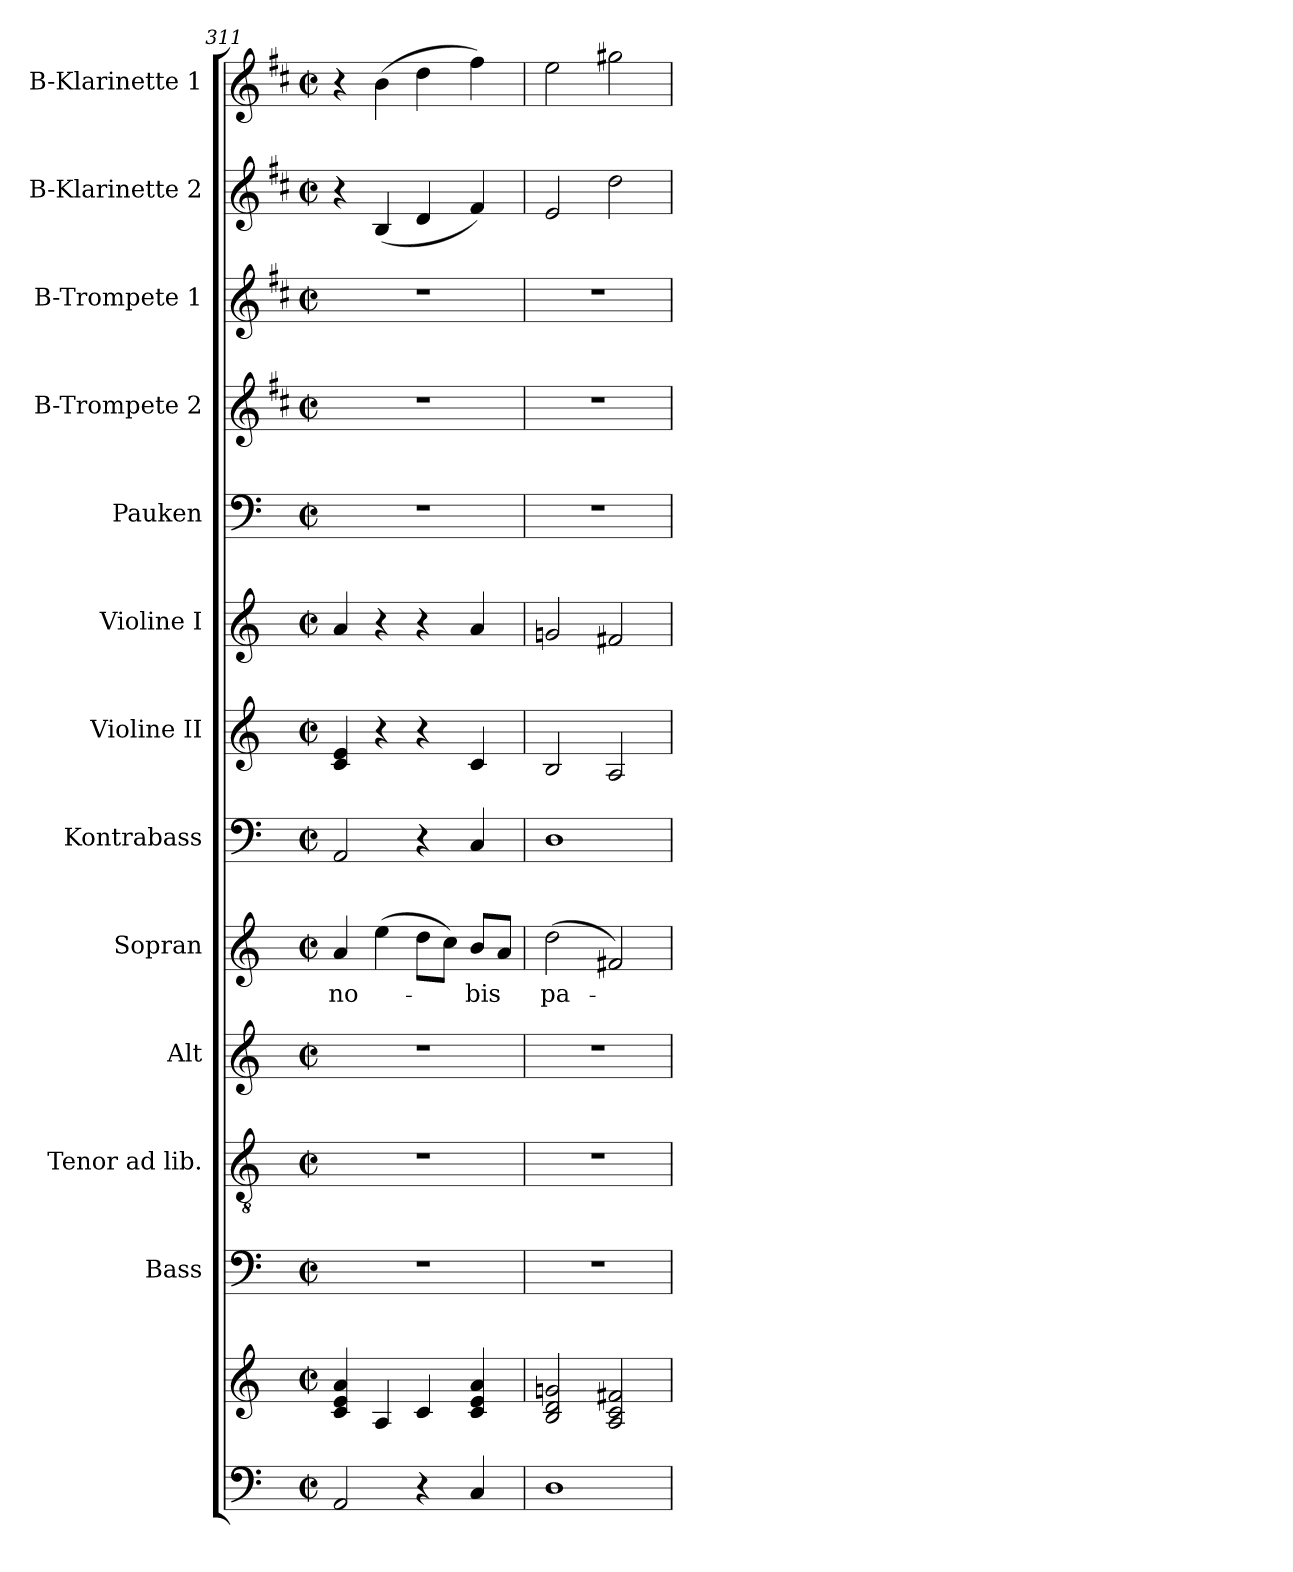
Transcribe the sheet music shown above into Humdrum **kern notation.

**kern	**kern	**kern	**kern	**kern	**kern	**text	**kern	**kern	**kern	**kern	**kern	**kern	**kern	**kern
*part13	*part13	*part12	*part11	*part10	*part9	*part9	*part8	*part7	*part6	*part5	*part4	*part3	*part2	*part1
*staff14	*staff13	*staff12	*staff11	*staff10	*staff9	*staff9	*staff8	*staff7	*staff6	*staff5	*staff4	*staff3	*staff2	*staff1
*	*	*I"Bass	*I"Tenor ad lib.	*I"Alt	*I"Sopran	*	*I"Kontrabass	*I"Violine II	*I"Violine I	*I"Pauken	*I"B-Trompete 2	*I"B-Trompete 1	*I"B-Klarinette 2	*I"B-Klarinette 1
*	*	*I'B.	*I'T.	*I'A.	*I'S.	*	*I'Kb.	*I'Vl. II	*I'Vl. I	*I'Pk.	*I'Trp. 2	*I'Trp. 1	*I'B Kl. 2	*I'B Kl. 1
*clefF4	*clefG2	*clefF4	*clefGv2	*clefG2	*clefG2	*	*clefF4	*clefG2	*clefG2	*clefF4	*clefG2	*clefG2	*clefG2	*clefG2
*	*	*	*	*	*	*	*ITrd7c12	*	*	*	*ITrd1c2	*ITrd1c2	*ITrd1c2	*ITrd1c2
*k[]	*k[]	*k[]	*k[]	*k[]	*k[]	*	*k[]	*k[]	*k[]	*k[]	*k[]	*k[]	*k[]	*k[]
*C:	*C:	*C:	*C:	*C:	*C:	*	*C:	*C:	*C:	*C:	*C:	*C:	*C:	*C:
*M2/2	*M2/2	*M2/2	*M2/2	*M2/2	*M2/2	*	*M2/2	*M2/2	*M2/2	*M2/2	*M2/2	*M2/2	*M2/2	*M2/2
*met(c|)	*met(c|)	*met(c|)	*met(c|)	*met(c|)	*met(c|)	*	*met(c|)	*met(c|)	*met(c|)	*met(c|)	*met(c|)	*met(c|)	*met(c|)	*met(c|)
=311	=311	=311	=311	=311	=311	=311	=311	=311	=311	=311	=311	=311	=311	=311
!	!	!	!	!	!	!LO:LY:b	!	!	!	!	!	!	!	!
2AA/	4c/ 4e/ 4a/	1r	1r	1r	4a/	no-	2AAA/	4c/ 4e/	4a/	1r	1r	1r	4r	4r
.	4A/	.	.	.	(>4ee\	.	.	4r	4r	.	.	.	(<4A/	(>4a\
4r	4c/	.	.	.	8dd\L	.	4r	4r	4r	.	.	.	4c/	4cc\
.	.	.	.	.	8cc\J)	.	.	.	.	.	.	.	.	.
!	!	!	!	!	!	!LO:LY:b	!	!	!	!	!	!	!	!
4C/	4c/ 4e/ 4a/	.	.	.	8b/L	-bis	4CC/	4c/	4a/	.	.	.	4e/)	4ee\)
.	.	.	.	.	8a/J	.	.	.	.	.	.	.	.	.
=312	=312	=312	=312	=312	=312	=312	=312	=312	=312	=312	=312	=312	=312	=312
!	!	!	!	!	!	!LO:LY:b	!	!	!	!	!	!	!	!
1D	2B/ 2d/ 2gn/	1r	1r	1r	(>2dd\	pa-	1DD	2B/	2gn/	1r	1r	1r	2d/	2dd\
.	2A/ 2c/ 2f#X/	.	.	.	2f#X/)	.	.	2A/	2f#X/	.	.	.	2cc\	2ff#X\
=	=	=	=	=	=	=	=	=	=	=	=	=	=	=
*-	*-	*-	*-	*-	*-	*-	*-	*-	*-	*-	*-	*-	*-	*-
